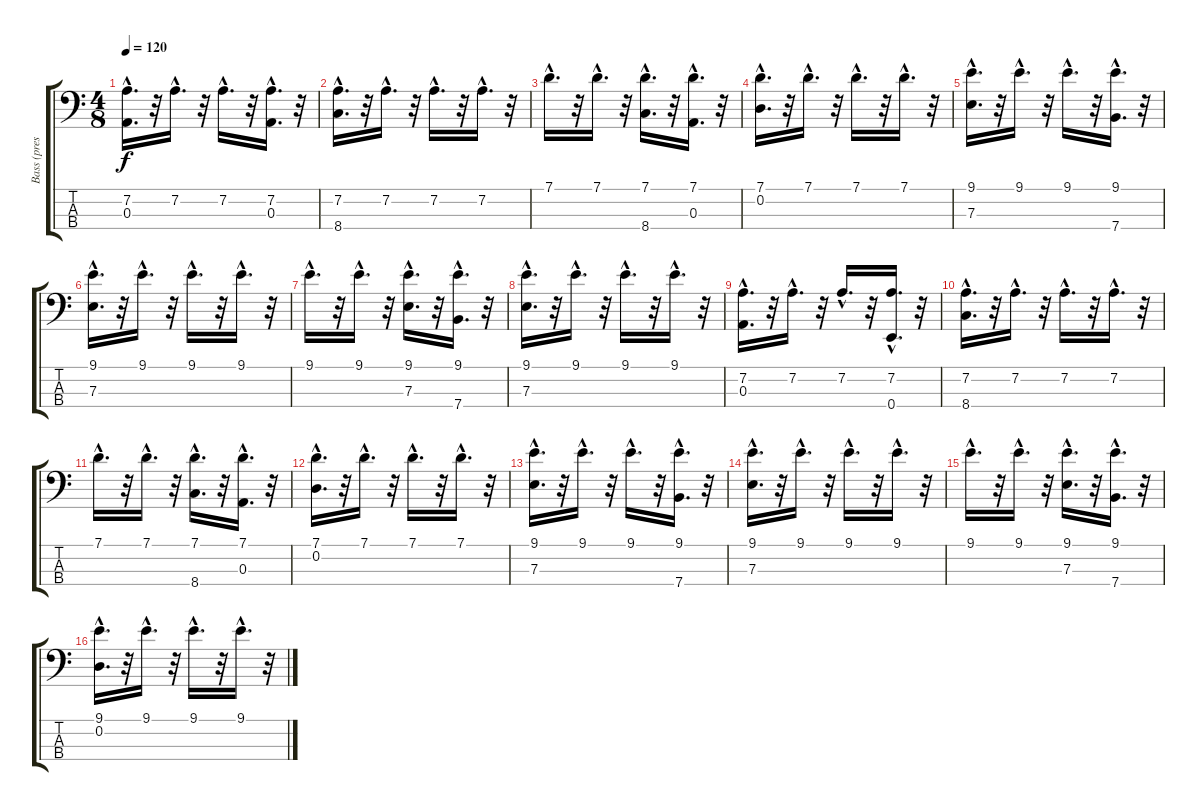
\track ("Bass (pressure)" "Bass (pres") {instrument fretlessbass}
\staff {score tabs}
\tuning (G2 D2 A1 E1) {hide}
\ts (4 8)
\tempo 120
\clef f4
\ks c
(7.2{hac} 0.3).16{d dy f} r.32 7.2{hac}.16{d} r.32 7.2{hac}.16{d} r.32 (7.2{hac} 0.3).16{d} r.32 |
(7.2{hac} 8.4).16{d} r.32 7.2{hac}.16{d} r.32 7.2{hac}.16{d} r.32 7.2{hac}.16{d} r.32 |
7.1{hac}.16{d} r.32 7.1{hac}.16{d} r.32 (7.1{hac} 8.4).16{d} r.32 (7.1{hac} 0.3).16{d} r.32 |
(7.1{hac} 0.2).16{d} r.32 7.1{hac}.16{d} r.32 7.1{hac}.16{d} r.32 7.1{hac}.16{d} r.32 |
(9.1{hac} 7.3).16{d} r.32 9.1{hac}.16{d} r.32 9.1{hac}.16{d} r.32 (9.1{hac} 7.4).16{d} r.32 |
(9.1{hac} 7.3).16{d} r.32 9.1{hac}.16{d} r.32 9.1{hac}.16{d} r.32 9.1{hac}.16{d} r.32 |
9.1{hac}.16{d} r.32 9.1{hac}.16{d} r.32 (9.1{hac} 7.3).16{d} r.32 (9.1{hac} 7.4).16{d} r.32 |
(9.1{hac} 7.3).16{d} r.32 9.1{hac}.16{d} r.32 9.1{hac}.16{d} r.32 9.1{hac}.16{d} r.32 |
(7.2{hac} 0.3).16{d} r.32 7.2{hac}.16{d} r.32 7.2{hac}.16{d} r.32 (7.2{hac} 0.4).16{d} r.32 |
(7.2{hac} 8.4).16{d} r.32 7.2{hac}.16{d} r.32 7.2{hac}.16{d} r.32 7.2{hac}.16{d} r.32 |
7.1{hac}.16{d} r.32 7.1{hac}.16{d} r.32 (7.1{hac} 8.4).16{d} r.32 (7.1{hac} 0.3).16{d} r.32 |
(7.1{hac} 0.2).16{d} r.32 7.1{hac}.16{d} r.32 7.1{hac}.16{d} r.32 7.1{hac}.16{d} r.32 |
(9.1{hac} 7.3).16{d} r.32 9.1{hac}.16{d} r.32 9.1{hac}.16{d} r.32 (9.1{hac} 7.4).16{d} r.32 |
(9.1{hac} 7.3).16{d} r.32 9.1{hac}.16{d} r.32 9.1{hac}.16{d} r.32 9.1{hac}.16{d} r.32 |
9.1{hac}.16{d} r.32 9.1{hac}.16{d} r.32 (9.1{hac} 7.3).16{d} r.32 (9.1{hac} 7.4).16{d} r.32 |
(9.1{hac} 0.2).16{d} r.32 9.1{hac}.16{d} r.32 9.1{hac}.16{d} r.32 9.1{hac}.16{d} r.32
